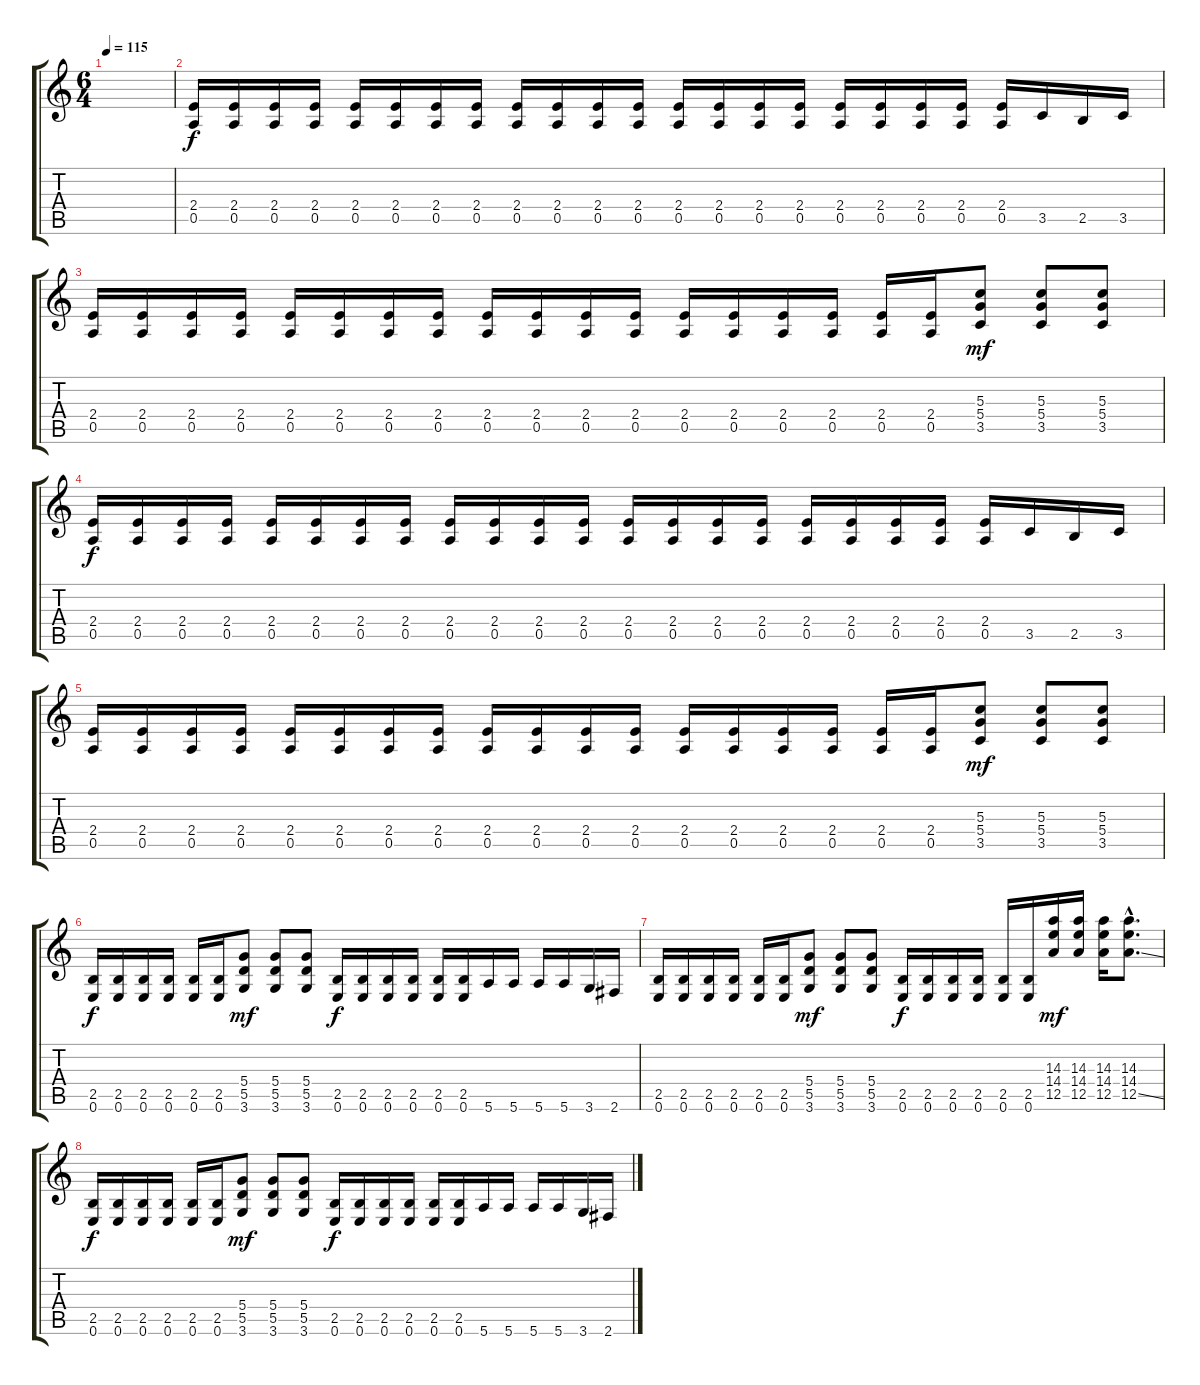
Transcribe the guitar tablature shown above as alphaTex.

\track "" {instrument distortionguitar}
\staff {score tabs}
\tuning (E4 B3 G3 D3 A2 E2) {hide}
\ts (6 4)
\tempo 115
\clef g2
\ks c
|
(2.4 0.5).16 (2.4 0.5).16 (2.4 0.5).16 (2.4 0.5).16 (2.4 0.5).16 (2.4 0.5).16 (2.4 0.5).16 (2.4 0.5).16 (2.4 0.5).16 (2.4 0.5).16 (2.4 0.5).16 (2.4 0.5).16 (2.4 0.5).16 (2.4 0.5).16 (2.4 0.5).16 (2.4 0.5).16 (2.4 0.5).16 (2.4 0.5).16 (2.4 0.5).16 (2.4 0.5).16 (2.4 0.5).16 3.5.16 2.5.16 3.5.16 |
(2.4 0.5).16 (2.4 0.5).16 (2.4 0.5).16 (2.4 0.5).16 (2.4 0.5).16 (2.4 0.5).16 (2.4 0.5).16 (2.4 0.5).16 (2.4 0.5).16 (2.4 0.5).16 (2.4 0.5).16 (2.4 0.5).16 (2.4 0.5).16 (2.4 0.5).16 (2.4 0.5).16 (2.4 0.5).16 (2.4 0.5).16 (2.4 0.5).16 (5.3 5.4 3.5).8{dy mf} (5.3 5.4 3.5).8 (5.3 5.4 3.5).8 |
(2.4 0.5).16{dy f} (2.4 0.5).16 (2.4 0.5).16 (2.4 0.5).16 (2.4 0.5).16 (2.4 0.5).16 (2.4 0.5).16 (2.4 0.5).16 (2.4 0.5).16 (2.4 0.5).16 (2.4 0.5).16 (2.4 0.5).16 (2.4 0.5).16 (2.4 0.5).16 (2.4 0.5).16 (2.4 0.5).16 (2.4 0.5).16 (2.4 0.5).16 (2.4 0.5).16 (2.4 0.5).16 (2.4 0.5).16 3.5.16 2.5.16 3.5.16 |
(2.4 0.5).16 (2.4 0.5).16 (2.4 0.5).16 (2.4 0.5).16 (2.4 0.5).16 (2.4 0.5).16 (2.4 0.5).16 (2.4 0.5).16 (2.4 0.5).16 (2.4 0.5).16 (2.4 0.5).16 (2.4 0.5).16 (2.4 0.5).16 (2.4 0.5).16 (2.4 0.5).16 (2.4 0.5).16 (2.4 0.5).16 (2.4 0.5).16 (5.3 5.4 3.5).8{dy mf} (5.3 5.4 3.5).8 (5.3 5.4 3.5).8 |
(2.5 0.6).16{dy f} (2.5 0.6).16 (2.5 0.6).16 (2.5 0.6).16 (2.5 0.6).16 (2.5 0.6).16 (5.4 5.5 3.6).8{dy mf} (5.4 5.5 3.6).8 (5.4 5.5 3.6).8 (2.5 0.6).16{dy f} (2.5 0.6).16 (2.5 0.6).16 (2.5 0.6).16 (2.5 0.6).16 (2.5 0.6).16 5.6.16 5.6.16 5.6.16 5.6.16 3.6.16 2.6.16 |
(2.5 0.6).16 (2.5 0.6).16 (2.5 0.6).16 (2.5 0.6).16 (2.5 0.6).16 (2.5 0.6).16 (5.4 5.5 3.6).8{dy mf} (5.4 5.5 3.6).8 (5.4 5.5 3.6).8 (2.5 0.6).16{dy f} (2.5 0.6).16 (2.5 0.6).16 (2.5 0.6).16 (2.5 0.6).16 (2.5 0.6).16 (14.3 14.4 12.5).16{dy mf} (14.3 14.4 12.5).16 (14.3 14.4 12.5).16 (14.3{hac} 14.4{hac} 12.5{ss hac}).8{d} |
(2.5 0.6).16{dy f} (2.5 0.6).16 (2.5 0.6).16 (2.5 0.6).16 (2.5 0.6).16 (2.5 0.6).16 (5.4 5.5 3.6).8{dy mf} (5.4 5.5 3.6).8 (5.4 5.5 3.6).8 (2.5 0.6).16{dy f} (2.5 0.6).16 (2.5 0.6).16 (2.5 0.6).16 (2.5 0.6).16 (2.5 0.6).16 5.6.16 5.6.16 5.6.16 5.6.16 3.6.16 2.6.16
